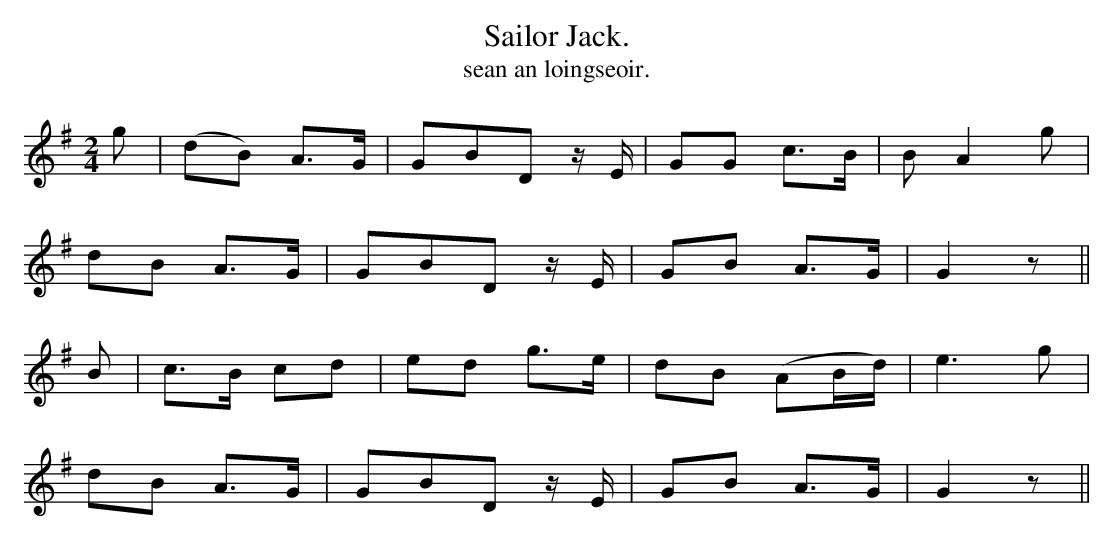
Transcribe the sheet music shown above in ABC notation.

X:1
T: Sailor Jack.
T: sean an loingseoir.
M: 2/4
L: 1/8
K: G
g|(dB) A>G|GBD z/ E/|GG c>B|B A2 g|
dB A>G|GBD z/ E/|GB A>G|G2 z||
B|c>B cd|ed g>e|dB (AB/d/)|e3 g|
dB A>G|GBD z/ E/|GB A>G|G2 z||
